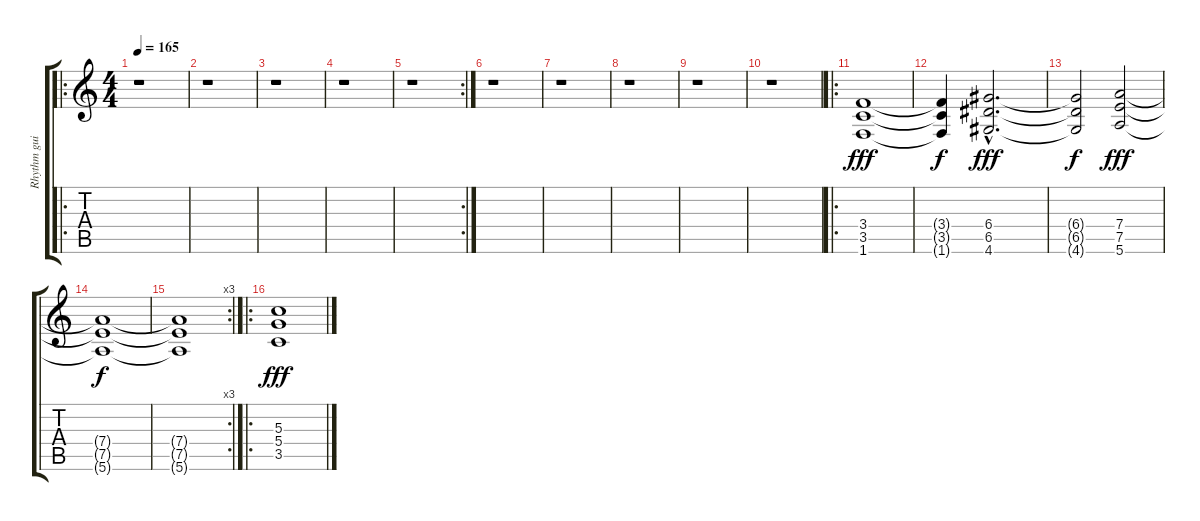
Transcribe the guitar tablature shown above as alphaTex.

\track ("Rhythm guitar" "Rhythm gui") {instrument distortionguitar}
\staff {score tabs}
\tuning (E4 B3 G3 D3 A2 E2) {hide}
\ro
\ts (4 4)
\tempo 165
\clef g2
\ks c
r.1{dy fff instrument distortionguitar} |
r.1 |
r.1 |
r.1 |
\rc 2
r.1 |
r.1 |
r.1 |
r.1 |
r.1 |
r.1 |
\ro
(3.4 3.5 1.6).1 |
(3.4{t} 3.5{t} 1.6{t}).4{dy f} (6.4{hac} 6.5{hac} 4.6{hac}).2{d dy fff} |
(6.4{t} 6.5{t} 4.6{t}).2{dy f} (7.4 7.5 5.6).2{dy fff} |
(7.4{t} 7.5{t} 5.6{t}).1{dy f} |
\rc 3
(7.4{t} 7.5{t} 5.6{t}).1 |
\ro
(5.3 5.4 3.5).1{dy fff}
